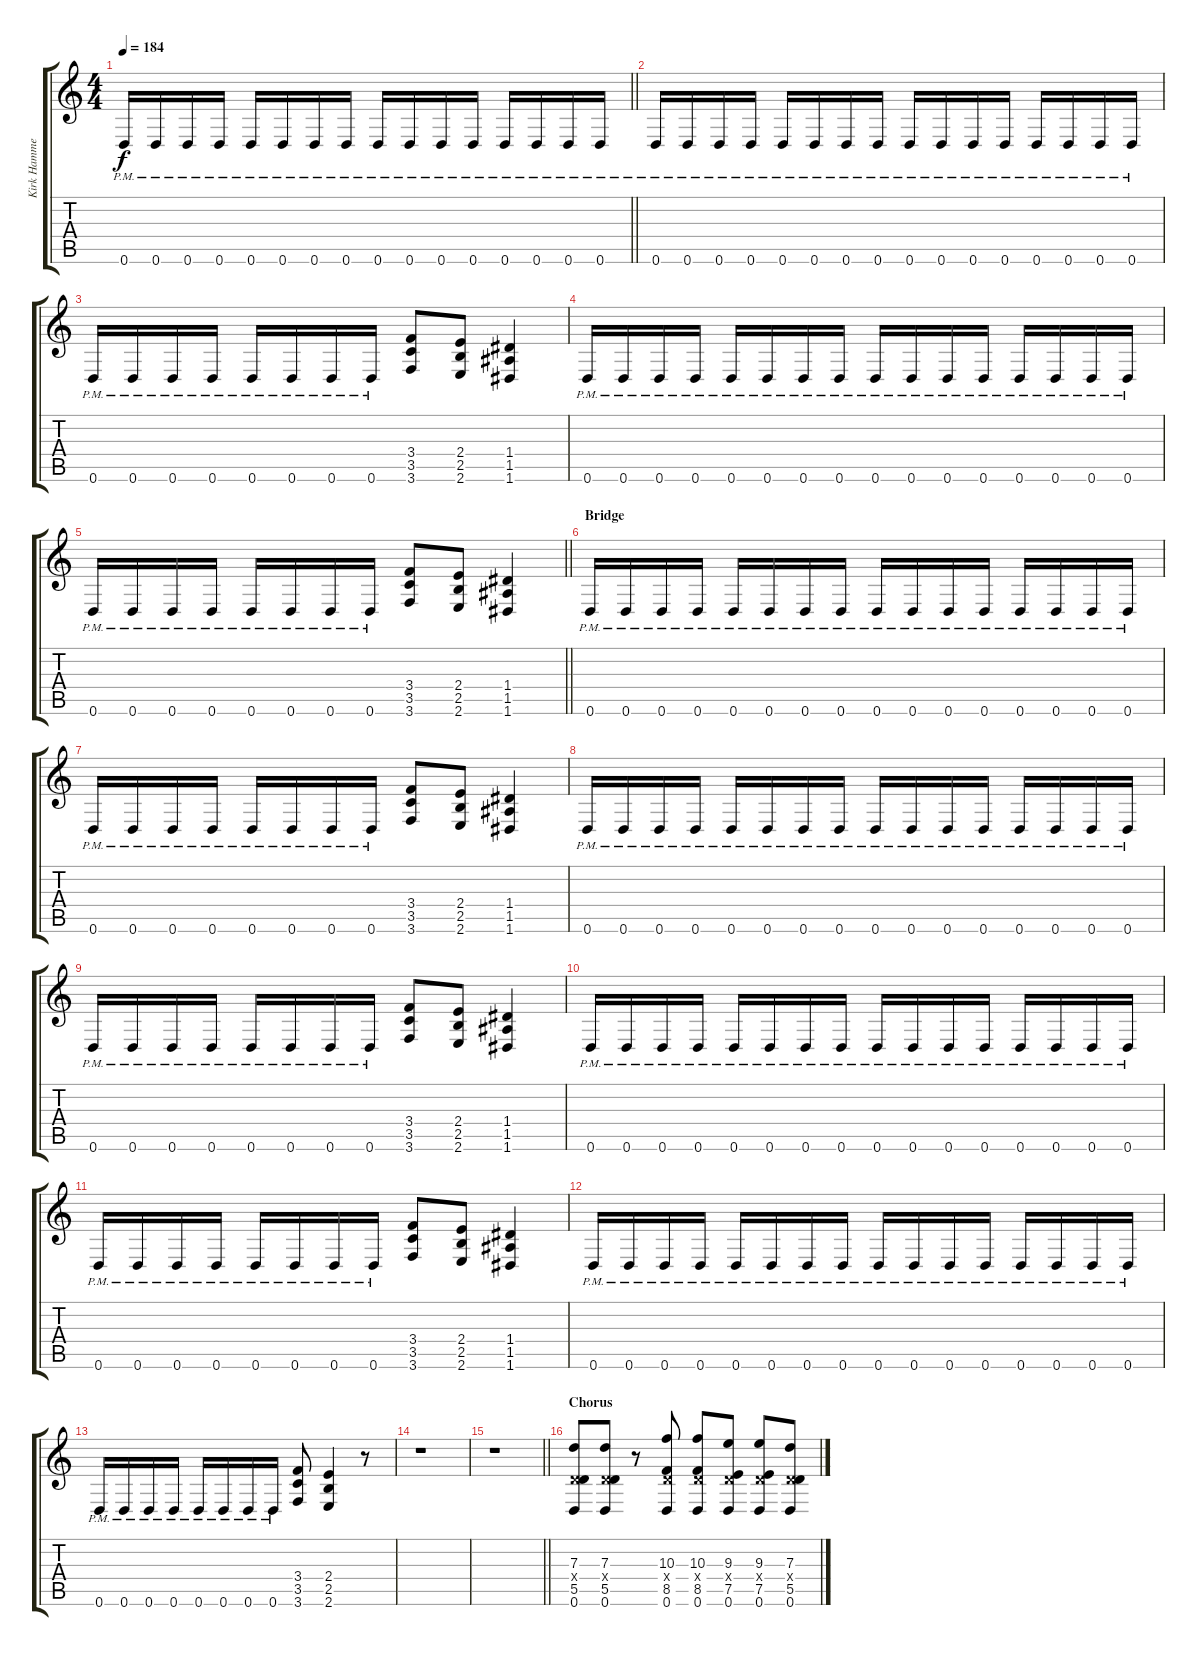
\track ("Kirk Hammet" "Kirk Hamme") {instrument distortionguitar}
\staff {score tabs}
\tuning (E4 B3 G3 D3 A2 D2) {hide}
\ts (4 4)
\tempo 184
\clef g2
\barLineRight lightlight
\ks c
0.6{pm}.16{dy f} 0.6{pm}.16 0.6{pm}.16 0.6{pm}.16 0.6{pm}.16 0.6{pm}.16 0.6{pm}.16 0.6{pm}.16 0.6{pm}.16 0.6{pm}.16 0.6{pm}.16 0.6{pm}.16 0.6{pm}.16 0.6{pm}.16 0.6{pm}.16 0.6{pm}.16 |
\section ("" "")
0.6{pm}.16 0.6{pm}.16 0.6{pm}.16 0.6{pm}.16 0.6{pm}.16 0.6{pm}.16 0.6{pm}.16 0.6{pm}.16 0.6{pm}.16 0.6{pm}.16 0.6{pm}.16 0.6{pm}.16 0.6{pm}.16 0.6{pm}.16 0.6{pm}.16 0.6{pm}.16 |
0.6{pm}.16 0.6{pm}.16 0.6{pm}.16 0.6{pm}.16 0.6{pm}.16 0.6{pm}.16 0.6{pm}.16 0.6{pm}.16 (3.4 3.5 3.6).8 (2.4 2.5 2.6).8 (1.4 1.5 1.6).4 |
0.6{pm}.16 0.6{pm}.16 0.6{pm}.16 0.6{pm}.16 0.6{pm}.16 0.6{pm}.16 0.6{pm}.16 0.6{pm}.16 0.6{pm}.16 0.6{pm}.16 0.6{pm}.16 0.6{pm}.16 0.6{pm}.16 0.6{pm}.16 0.6{pm}.16 0.6{pm}.16 |
\barLineRight lightlight
0.6{pm}.16 0.6{pm}.16 0.6{pm}.16 0.6{pm}.16 0.6{pm}.16 0.6{pm}.16 0.6{pm}.16 0.6{pm}.16 (3.4 3.5 3.6).8 (2.4 2.5 2.6).8 (1.4 1.5 1.6).4 |
\section ("" "Bridge")
0.6{pm}.16 0.6{pm}.16 0.6{pm}.16 0.6{pm}.16 0.6{pm}.16 0.6{pm}.16 0.6{pm}.16 0.6{pm}.16 0.6{pm}.16 0.6{pm}.16 0.6{pm}.16 0.6{pm}.16 0.6{pm}.16 0.6{pm}.16 0.6{pm}.16 0.6{pm}.16 |
0.6{pm}.16 0.6{pm}.16 0.6{pm}.16 0.6{pm}.16 0.6{pm}.16 0.6{pm}.16 0.6{pm}.16 0.6{pm}.16 (3.4 3.5 3.6).8 (2.4 2.5 2.6).8 (1.4 1.5 1.6).4 |
0.6{pm}.16 0.6{pm}.16 0.6{pm}.16 0.6{pm}.16 0.6{pm}.16 0.6{pm}.16 0.6{pm}.16 0.6{pm}.16 0.6{pm}.16 0.6{pm}.16 0.6{pm}.16 0.6{pm}.16 0.6{pm}.16 0.6{pm}.16 0.6{pm}.16 0.6{pm}.16 |
0.6{pm}.16 0.6{pm}.16 0.6{pm}.16 0.6{pm}.16 0.6{pm}.16 0.6{pm}.16 0.6{pm}.16 0.6{pm}.16 (3.4 3.5 3.6).8 (2.4 2.5 2.6).8 (1.4 1.5 1.6).4 |
0.6{pm}.16 0.6{pm}.16 0.6{pm}.16 0.6{pm}.16 0.6{pm}.16 0.6{pm}.16 0.6{pm}.16 0.6{pm}.16 0.6{pm}.16 0.6{pm}.16 0.6{pm}.16 0.6{pm}.16 0.6{pm}.16 0.6{pm}.16 0.6{pm}.16 0.6{pm}.16 |
0.6{pm}.16 0.6{pm}.16 0.6{pm}.16 0.6{pm}.16 0.6{pm}.16 0.6{pm}.16 0.6{pm}.16 0.6{pm}.16 (3.4 3.5 3.6).8 (2.4 2.5 2.6).8 (1.4 1.5 1.6).4 |
0.6{pm}.16 0.6{pm}.16 0.6{pm}.16 0.6{pm}.16 0.6{pm}.16 0.6{pm}.16 0.6{pm}.16 0.6{pm}.16 0.6{pm}.16 0.6{pm}.16 0.6{pm}.16 0.6{pm}.16 0.6{pm}.16 0.6{pm}.16 0.6{pm}.16 0.6{pm}.16 |
0.6{pm}.16 0.6{pm}.16 0.6{pm}.16 0.6{pm}.16 0.6{pm}.16 0.6{pm}.16 0.6{pm}.16 0.6{pm}.16 (3.4 3.5 3.6).8 (2.4 2.5 2.6).4 r.8 |
r.1 |
\barLineRight lightlight
r.1 |
\section ("" "Chorus")
(7.3 0.4{x} 5.5 0.6).8 (7.3 0.4{x} 5.5 0.6).8 r.8 (10.3 0.4{x} 8.5 0.6).8 (10.3 0.4{x} 8.5 0.6).8 (9.3 0.4{x} 7.5 0.6).8 (9.3 0.4{x} 7.5 0.6).8 (7.3 0.4{x} 5.5 0.6).8
